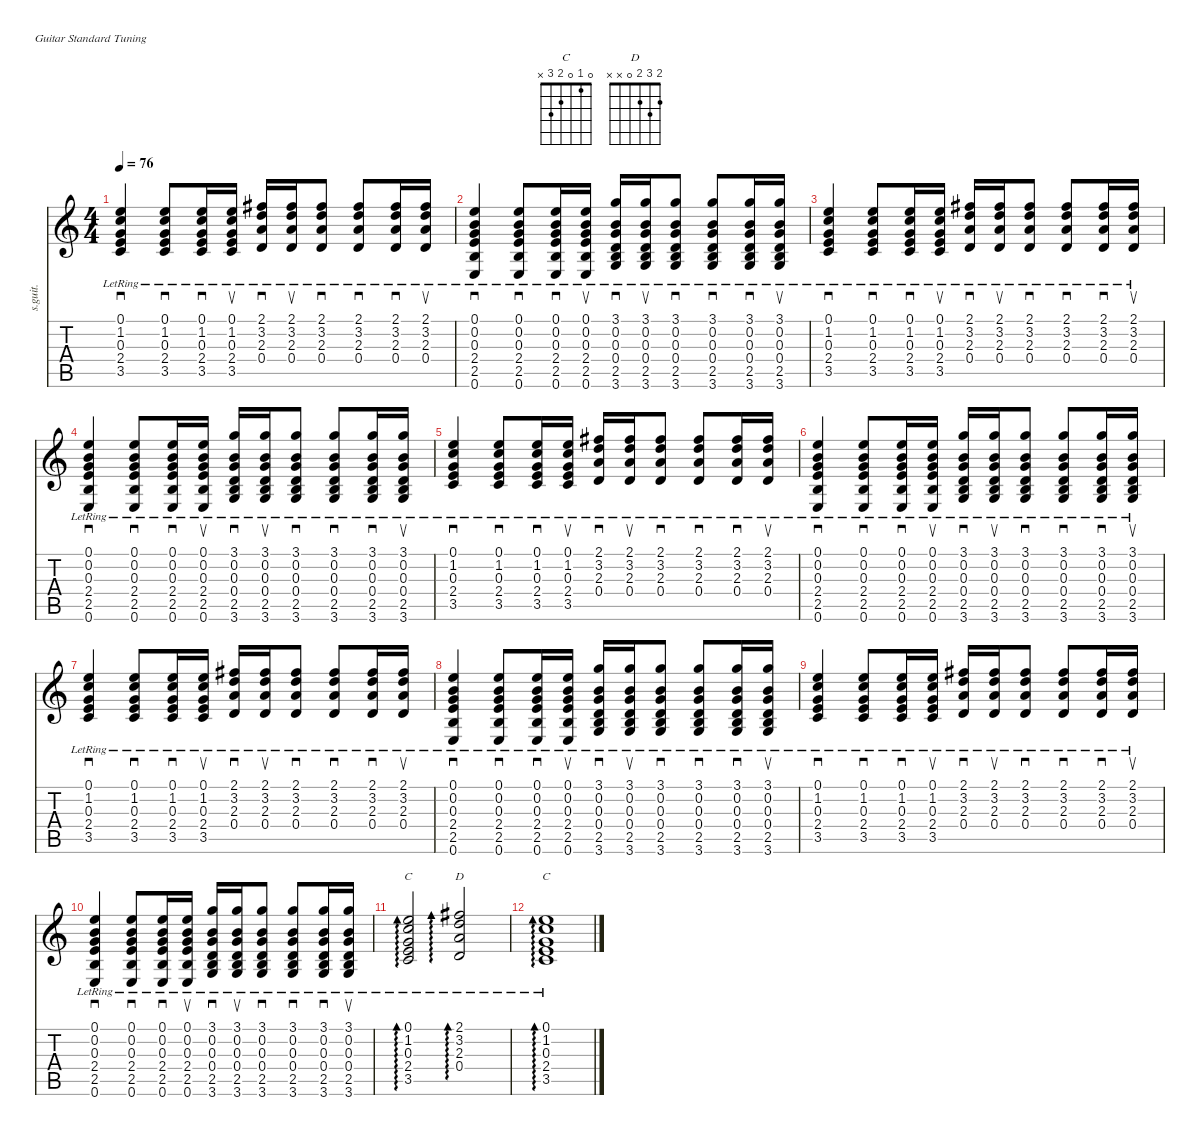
\defaultSystemsLayout 4
\hideDynamics
\bracketExtendMode nobrackets
\otherSystemsTrackNameOrientation horizontal
\track ("左下" "s.guit.") {instrument acousticguitarsteel}
\staff {score tabs}
\tuning (E4 B3 G3 D3 A2 E2)
\chord ("C" 0 1 0 2 3 x) {showfingering false}
\chord ("D" 2 3 2 0 x x) {showfingering false}
\ts (4 4)
\tempo 76
\clef g2
\ks c
(3.5{lr} 2.4{lr} 0.3{lr} 1.2{lr} 0.1{lr}).4{sd dy mf} (3.5{lr} 2.4{lr} 0.3{lr} 1.2{lr} 0.1{lr}).8{sd} (3.5{lr} 2.4{lr} 0.3{lr} 1.2{lr} 0.1{lr}).16{sd} (3.5{lr} 2.4{lr} 0.3{lr} 1.2{lr} 0.1{lr}).16{su} (0.4{lr} 2.3{lr} 3.2{lr} 2.1{lr}).16{sd} (0.4{lr} 2.3{lr} 3.2{lr} 2.1{lr}).16{su} (0.4{lr} 2.3{lr} 3.2{lr} 2.1{lr}).8{sd} (0.4{lr} 2.3{lr} 3.2{lr} 2.1{lr}).8{sd} (0.4{lr} 2.3{lr} 3.2{lr} 2.1{lr}).16{sd} (0.4{lr} 2.3{lr} 3.2{lr} 2.1{lr}).16{su} |
(0.6{lr} 2.5{lr} 2.4{lr} 0.3{lr} 0.2{lr} 0.1{lr}).4{sd} (0.6{lr} 2.5{lr} 2.4{lr} 0.3{lr} 0.2{lr} 0.1{lr}).8{sd} (0.6{lr} 2.5{lr} 2.4{lr} 0.3{lr} 0.2{lr} 0.1{lr}).16{sd} (0.6{lr} 2.5{lr} 2.4{lr} 0.3{lr} 0.2{lr} 0.1{lr}).16{su} (3.6{lr} 2.5{lr} 0.4{lr} 0.3{lr} 0.2{lr} 3.1{lr}).16{sd} (3.6{lr} 2.5{lr} 0.4{lr} 0.3{lr} 0.2{lr} 3.1{lr}).16{su} (3.6{lr} 2.5{lr} 0.4{lr} 0.3{lr} 0.2{lr} 3.1{lr}).8{sd} (3.6{lr} 2.5{lr} 0.4{lr} 0.3{lr} 0.2{lr} 3.1{lr}).8{sd} (3.6{lr} 2.5{lr} 0.4{lr} 0.3{lr} 0.2{lr} 3.1{lr}).16{sd} (3.6{lr} 2.5{lr} 0.4{lr} 0.3{lr} 0.2{lr} 3.1{lr}).16{su} |
(3.5{lr} 2.4{lr} 0.3{lr} 1.2{lr} 0.1{lr}).4{sd} (3.5{lr} 2.4{lr} 0.3{lr} 1.2{lr} 0.1{lr}).8{sd} (3.5{lr} 2.4{lr} 0.3{lr} 1.2{lr} 0.1{lr}).16{sd} (3.5{lr} 2.4{lr} 0.3{lr} 1.2{lr} 0.1{lr}).16{su} (0.4{lr} 2.3{lr} 3.2{lr} 2.1{lr}).16{sd} (0.4{lr} 2.3{lr} 3.2{lr} 2.1{lr}).16{su} (0.4{lr} 2.3{lr} 3.2{lr} 2.1{lr}).8{sd} (0.4{lr} 2.3{lr} 3.2{lr} 2.1{lr}).8{sd} (0.4{lr} 2.3{lr} 3.2{lr} 2.1{lr}).16{sd} (0.4{lr} 2.3{lr} 3.2{lr} 2.1{lr}).16{su} |
(0.6{lr} 2.5{lr} 2.4{lr} 0.3{lr} 0.2{lr} 0.1{lr}).4{sd} (0.6{lr} 2.5{lr} 2.4{lr} 0.3{lr} 0.2{lr} 0.1{lr}).8{sd} (0.6{lr} 2.5{lr} 2.4{lr} 0.3{lr} 0.2{lr} 0.1{lr}).16{sd} (0.6{lr} 2.5{lr} 2.4{lr} 0.3{lr} 0.2{lr} 0.1{lr}).16{su} (3.6{lr} 2.5{lr} 0.4{lr} 0.3{lr} 0.2{lr} 3.1{lr}).16{sd} (3.6{lr} 2.5{lr} 0.4{lr} 0.3{lr} 0.2{lr} 3.1{lr}).16{su} (3.6{lr} 2.5{lr} 0.4{lr} 0.3{lr} 0.2{lr} 3.1{lr}).8{sd} (3.6{lr} 2.5{lr} 0.4{lr} 0.3{lr} 0.2{lr} 3.1{lr}).8{sd} (3.6{lr} 2.5{lr} 0.4{lr} 0.3{lr} 0.2{lr} 3.1{lr}).16{sd} (3.6{lr} 2.5{lr} 0.4{lr} 0.3{lr} 0.2{lr} 3.1{lr}).16{su} |
(3.5{lr} 2.4{lr} 0.3{lr} 1.2{lr} 0.1{lr}).4{sd} (3.5{lr} 2.4{lr} 0.3{lr} 1.2{lr} 0.1{lr}).8{sd} (3.5{lr} 2.4{lr} 0.3{lr} 1.2{lr} 0.1{lr}).16{sd} (3.5{lr} 2.4{lr} 0.3{lr} 1.2{lr} 0.1{lr}).16{su} (0.4{lr} 2.3{lr} 3.2{lr} 2.1{lr}).16{sd} (0.4{lr} 2.3{lr} 3.2{lr} 2.1{lr}).16{su} (0.4{lr} 2.3{lr} 3.2{lr} 2.1{lr}).8{sd} (0.4{lr} 2.3{lr} 3.2{lr} 2.1{lr}).8{sd} (0.4{lr} 2.3{lr} 3.2{lr} 2.1{lr}).16{sd} (0.4{lr} 2.3{lr} 3.2{lr} 2.1{lr}).16{su} |
(0.6{lr} 2.5{lr} 2.4{lr} 0.3{lr} 0.2{lr} 0.1{lr}).4{sd} (0.6{lr} 2.5{lr} 2.4{lr} 0.3{lr} 0.2{lr} 0.1{lr}).8{sd} (0.6{lr} 2.5{lr} 2.4{lr} 0.3{lr} 0.2{lr} 0.1{lr}).16{sd} (0.6{lr} 2.5{lr} 2.4{lr} 0.3{lr} 0.2{lr} 0.1{lr}).16{su} (3.6{lr} 2.5{lr} 0.4{lr} 0.3{lr} 0.2{lr} 3.1{lr}).16{sd} (3.6{lr} 2.5{lr} 0.4{lr} 0.3{lr} 0.2{lr} 3.1{lr}).16{su} (3.6{lr} 2.5{lr} 0.4{lr} 0.3{lr} 0.2{lr} 3.1{lr}).8{sd} (3.6{lr} 2.5{lr} 0.4{lr} 0.3{lr} 0.2{lr} 3.1{lr}).8{sd} (3.6{lr} 2.5{lr} 0.4{lr} 0.3{lr} 0.2{lr} 3.1{lr}).16{sd} (3.6{lr} 2.5{lr} 0.4{lr} 0.3{lr} 0.2{lr} 3.1{lr}).16{su} |
(3.5{lr} 2.4{lr} 0.3{lr} 1.2{lr} 0.1{lr}).4{sd} (3.5{lr} 2.4{lr} 0.3{lr} 1.2{lr} 0.1{lr}).8{sd} (3.5{lr} 2.4{lr} 0.3{lr} 1.2{lr} 0.1{lr}).16{sd} (3.5{lr} 2.4{lr} 0.3{lr} 1.2{lr} 0.1{lr}).16{su} (0.4{lr} 2.3{lr} 3.2{lr} 2.1{lr}).16{sd} (0.4{lr} 2.3{lr} 3.2{lr} 2.1{lr}).16{su} (0.4{lr} 2.3{lr} 3.2{lr} 2.1{lr}).8{sd} (0.4{lr} 2.3{lr} 3.2{lr} 2.1{lr}).8{sd} (0.4{lr} 2.3{lr} 3.2{lr} 2.1{lr}).16{sd} (0.4{lr} 2.3{lr} 3.2{lr} 2.1{lr}).16{su} |
(0.6{lr} 2.5{lr} 2.4{lr} 0.3{lr} 0.2{lr} 0.1{lr}).4{sd} (0.6{lr} 2.5{lr} 2.4{lr} 0.3{lr} 0.2{lr} 0.1{lr}).8{sd} (0.6{lr} 2.5{lr} 2.4{lr} 0.3{lr} 0.2{lr} 0.1{lr}).16{sd} (0.6{lr} 2.5{lr} 2.4{lr} 0.3{lr} 0.2{lr} 0.1{lr}).16{su} (3.6{lr} 2.5{lr} 0.4{lr} 0.3{lr} 0.2{lr} 3.1{lr}).16{sd} (3.6{lr} 2.5{lr} 0.4{lr} 0.3{lr} 0.2{lr} 3.1{lr}).16{su} (3.6{lr} 2.5{lr} 0.4{lr} 0.3{lr} 0.2{lr} 3.1{lr}).8{sd} (3.6{lr} 2.5{lr} 0.4{lr} 0.3{lr} 0.2{lr} 3.1{lr}).8{sd} (3.6{lr} 2.5{lr} 0.4{lr} 0.3{lr} 0.2{lr} 3.1{lr}).16{sd} (3.6{lr} 2.5{lr} 0.4{lr} 0.3{lr} 0.2{lr} 3.1{lr}).16{su} |
(3.5{lr} 2.4{lr} 0.3{lr} 1.2{lr} 0.1{lr}).4{sd} (3.5{lr} 2.4{lr} 0.3{lr} 1.2{lr} 0.1{lr}).8{sd} (3.5{lr} 2.4{lr} 0.3{lr} 1.2{lr} 0.1{lr}).16{sd} (3.5{lr} 2.4{lr} 0.3{lr} 1.2{lr} 0.1{lr}).16{su} (0.4{lr} 2.3{lr} 3.2{lr} 2.1{lr}).16{sd} (0.4{lr} 2.3{lr} 3.2{lr} 2.1{lr}).16{su} (0.4{lr} 2.3{lr} 3.2{lr} 2.1{lr}).8{sd} (0.4{lr} 2.3{lr} 3.2{lr} 2.1{lr}).8{sd} (0.4{lr} 2.3{lr} 3.2{lr} 2.1{lr}).16{sd} (0.4{lr} 2.3{lr} 3.2{lr} 2.1{lr}).16{su} |
(0.6{lr} 2.5{lr} 2.4{lr} 0.3{lr} 0.2{lr} 0.1{lr}).4{sd} (0.6{lr} 2.5{lr} 2.4{lr} 0.3{lr} 0.2{lr} 0.1{lr}).8{sd} (0.6{lr} 2.5{lr} 2.4{lr} 0.3{lr} 0.2{lr} 0.1{lr}).16{sd} (0.6{lr} 2.5{lr} 2.4{lr} 0.3{lr} 0.2{lr} 0.1{lr}).16{su} (3.6{lr} 2.5{lr} 0.4{lr} 0.3{lr} 0.2{lr} 3.1{lr}).16{sd} (3.6{lr} 2.5{lr} 0.4{lr} 0.3{lr} 0.2{lr} 3.1{lr}).16{su} (3.6{lr} 2.5{lr} 0.4{lr} 0.3{lr} 0.2{lr} 3.1{lr}).8{sd} (3.6{lr} 2.5{lr} 0.4{lr} 0.3{lr} 0.2{lr} 3.1{lr}).8{sd} (3.6{lr} 2.5{lr} 0.4{lr} 0.3{lr} 0.2{lr} 3.1{lr}).16{sd} (3.6{lr} 2.5{lr} 0.4{lr} 0.3{lr} 0.2{lr} 3.1{lr}).16{su} |
(3.5{lr} 2.4{lr} 0.3{lr} 1.2{lr} 0.1{lr}).2{ad 0 ch "C"} (0.4{lr} 2.3{lr} 3.2{lr} 2.1{lr}).2{ad 0 ch "D"} |
(3.5{lr} 2.4{lr} 0.3{lr} 1.2{lr} 0.1{lr}).1{ad 0 ch "C"}
